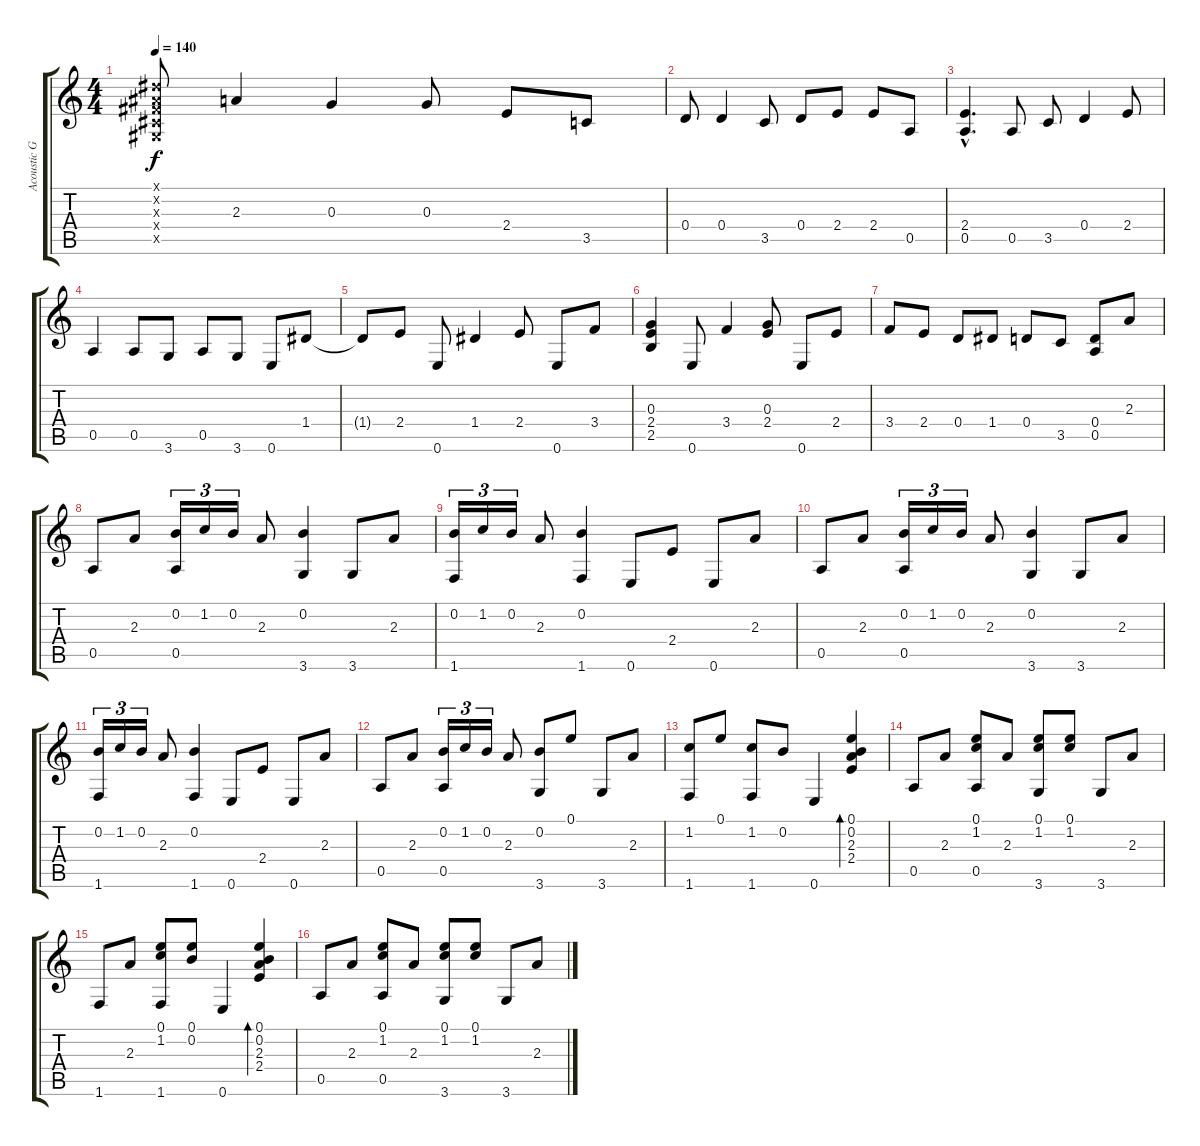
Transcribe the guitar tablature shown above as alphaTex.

\track ("Acoustic Guitar (steel)" "Acoustic G") {instrument acousticguitarsteel}
\staff {score tabs}
\tuning (E4 B3 G3 D3 A2 E2) {hide}
\ts (4 4)
\tempo 140
\clef g2
\ks c
(-1.1{x} -1.2{x} -1.3{x} -1.4{x} -1.5{x}).8{dy f} 2.3.4 0.3.4 0.3.8 2.4.8 3.5.8 |
0.4.8 0.4.4 3.5.8 0.4.8 2.4.8 2.4.8 0.5.8 |
(2.4{hac} 0.5{hac}).4{d} 0.5.8 3.5.8 0.4.4 2.4.8 |
0.5.4 0.5.8 3.6.8 0.5.8 3.6.8 0.6.8 1.4.8 |
1.4{t}.8 2.4.8 0.6.8 1.4.4 2.4.8 0.6.8 3.4.8 |
(0.3 2.4 2.5).4 0.6.8 3.4.4 (0.3 2.4).8 0.6.8 2.4.8 |
3.4.8 2.4.8 0.4.8 1.4.8 0.4.8 3.5.8 (0.4 0.5).8 2.3.8 |
0.5.8 2.3.8 (0.2 0.5).16{tu (3 2)} 1.2.16{tu (3 2)} 0.2.16{tu (3 2)} 2.3.8 (0.2 3.6).4 3.6.8 2.3.8 |
(0.2 1.6).16{tu (3 2)} 1.2.16{tu (3 2)} 0.2.16{tu (3 2)} 2.3.8 (0.2 1.6).4 0.6.8 2.4.8 0.6.8 2.3.8 |
0.5.8 2.3.8 (0.2 0.5).16{tu (3 2)} 1.2.16{tu (3 2)} 0.2.16{tu (3 2)} 2.3.8 (0.2 3.6).4 3.6.8 2.3.8 |
(0.2 1.6).16{tu (3 2)} 1.2.16{tu (3 2)} 0.2.16{tu (3 2)} 2.3.8 (0.2 1.6).4 0.6.8 2.4.8 0.6.8 2.3.8 |
0.5.8 2.3.8 (0.2 0.5).16{tu (3 2)} 1.2.16{tu (3 2)} 0.2.16{tu (3 2)} 2.3.8 (0.2 3.6).8 0.1.8 3.6.8 2.3.8 |
(1.2 1.6).8 0.1.8 (1.2 1.6).8 0.2.8 0.6.4 (0.1 0.2 2.3 2.4).4{bd 120} |
0.5.8 2.3.8 (0.1 1.2 0.5).8 2.3.8 (0.1 1.2 3.6).8 (0.1 1.2).8 3.6.8 2.3.8 |
1.6.8 2.3.8 (0.1 1.2 1.6).8 (0.1 0.2).8 0.6.4 (0.1 0.2 2.3 2.4).4{bd 120} |
0.5.8 2.3.8 (0.1 1.2 0.5).8 2.3.8 (0.1 1.2 3.6).8 (0.1 1.2).8 3.6.8 2.3.8
